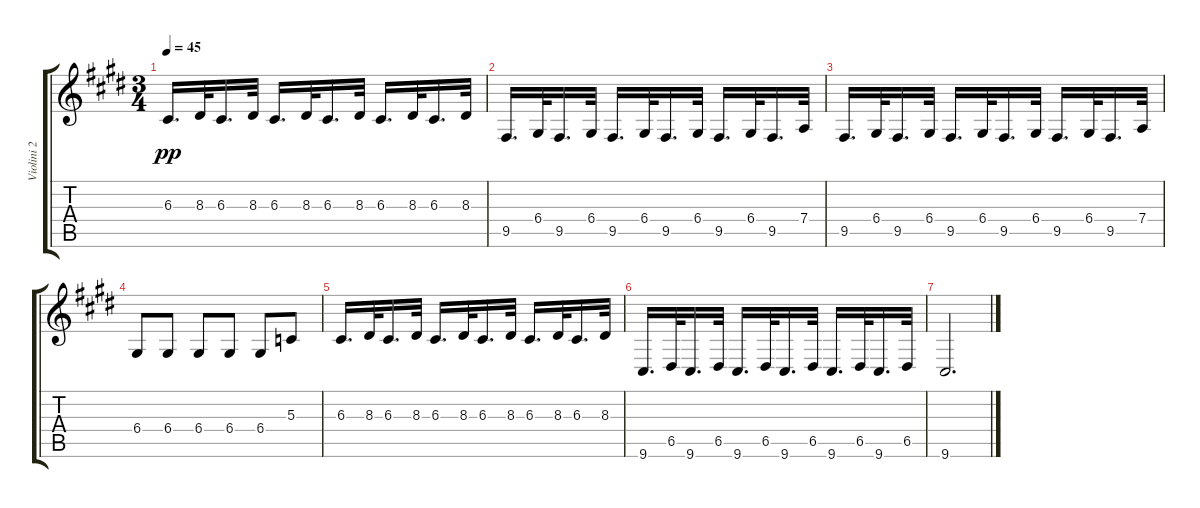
\track ("Violini 2" "Violini 2") {instrument violin}
\staff {score tabs}
\tuning (E4 B3 G3 D3 A2 E2) {hide}
\ts (3 4)
\tempo 45
\clef g2
\ks c#minor
6.3.16{d dy pp} 8.3.32 6.3.16{d} 8.3.32 6.3.16{d} 8.3.32 6.3.16{d} 8.3.32 6.3.16{d} 8.3.32 6.3.16{d} 8.3.32 |
\ks e
9.5.16{d} 6.4.32 9.5.16{d} 6.4.32 9.5.16{d} 6.4.32 9.5.16{d} 6.4.32 9.5.16{d} 6.4.32 9.5.16{d} 7.4.32 |
\ks c#minor
9.5.16{d} 6.4.32 9.5.16{d} 6.4.32 9.5.16{d} 6.4.32 9.5.16{d} 6.4.32 9.5.16{d} 6.4.32 9.5.16{d} 7.4.32 |
6.4.8 6.4.8 6.4.8 6.4.8 6.4.8 5.3.8 |
\ks e
6.3.16{d} 8.3.32 6.3.16{d} 8.3.32 6.3.16{d} 8.3.32 6.3.16{d} 8.3.32 6.3.16{d} 8.3.32 6.3.16{d} 8.3.32 |
\ks c#minor
9.6.16{d} 6.5.32 9.6.16{d} 6.5.32 9.6.16{d} 6.5.32 9.6.16{d} 6.5.32 9.6.16{d} 6.5.32 9.6.16{d} 6.5.32 |
9.6.2{d}
